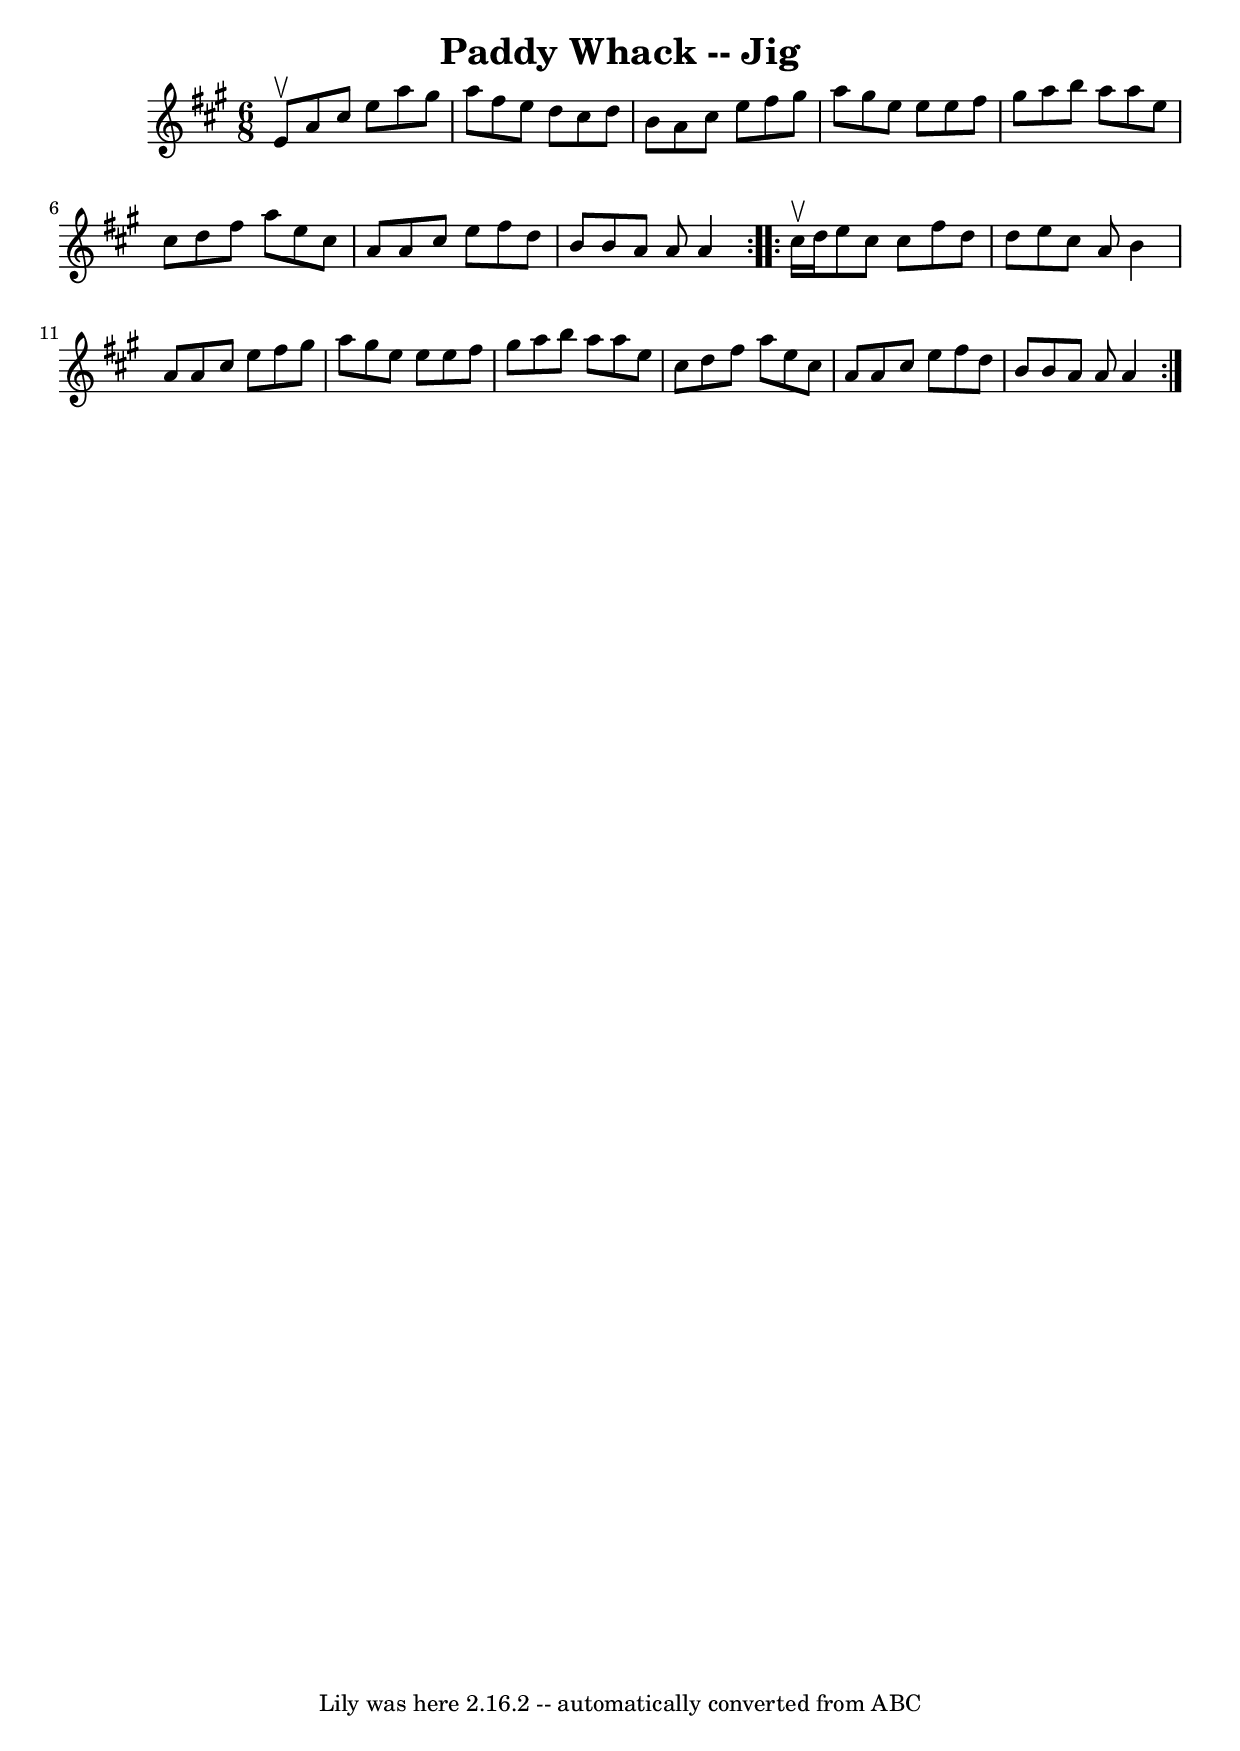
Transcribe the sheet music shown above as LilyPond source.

\version "2.7.40"
\include "Mammoth.ily"
\header {
	book = "Ryan's Mammoth Collection"
	crossRefNumber = "1"
	footnotes = "\\\\90 468"
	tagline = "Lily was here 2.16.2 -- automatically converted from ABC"
	title = "Paddy Whack -- Jig"
}
voicedefault =  {
\set Score.defaultBarType = "empty"

\repeat volta 2 {
\time 6/8 \key a \major e'8^\upbow |
 a'8 cis''8 e''8    
a''8 gis''8 a''8    |
 fis''8 e''8 d''8 cis''8 d''8   
 b'8    |
 a'8 cis''8 e''8 fis''8 gis''8 a''8    
|
 gis''8 e''8 e''8 e''8 fis''8 gis''8    |
     
a''8 b''8 a''8 a''8 e''8 cis''8    |
 d''8 fis''8    
a''8 e''8 cis''8 a'8    |
 a'8 cis''8 e''8 fis''8    
d''8 b'8    |
 b'8 a'8 a'8 a'4  }     \repeat volta 2 {   
cis''16^\upbow d''16  |
 e''8 cis''8 cis''8 fis''8    
d''8 d''8    |
 e''8 cis''8 a'8 b'4 a'8    |
   
a'8 cis''8 e''8 fis''8 gis''8 a''8    |
 gis''8 e''8  
 e''8 e''8 fis''8 gis''8    |
 a''8 b''8 a''8 a''8 
 e''8 cis''8    |
 d''8 fis''8 a''8 e''8 cis''8 a'8 
   |
 a'8 cis''8 e''8 fis''8 d''8 b'8    |
 b'8  
 a'8 a'8 a'4  }   
}

\score{
    <<

	\context Staff="default"
	{
	    \voicedefault 
	}

    >>
	\layout {
	}
	\midi {}
}
